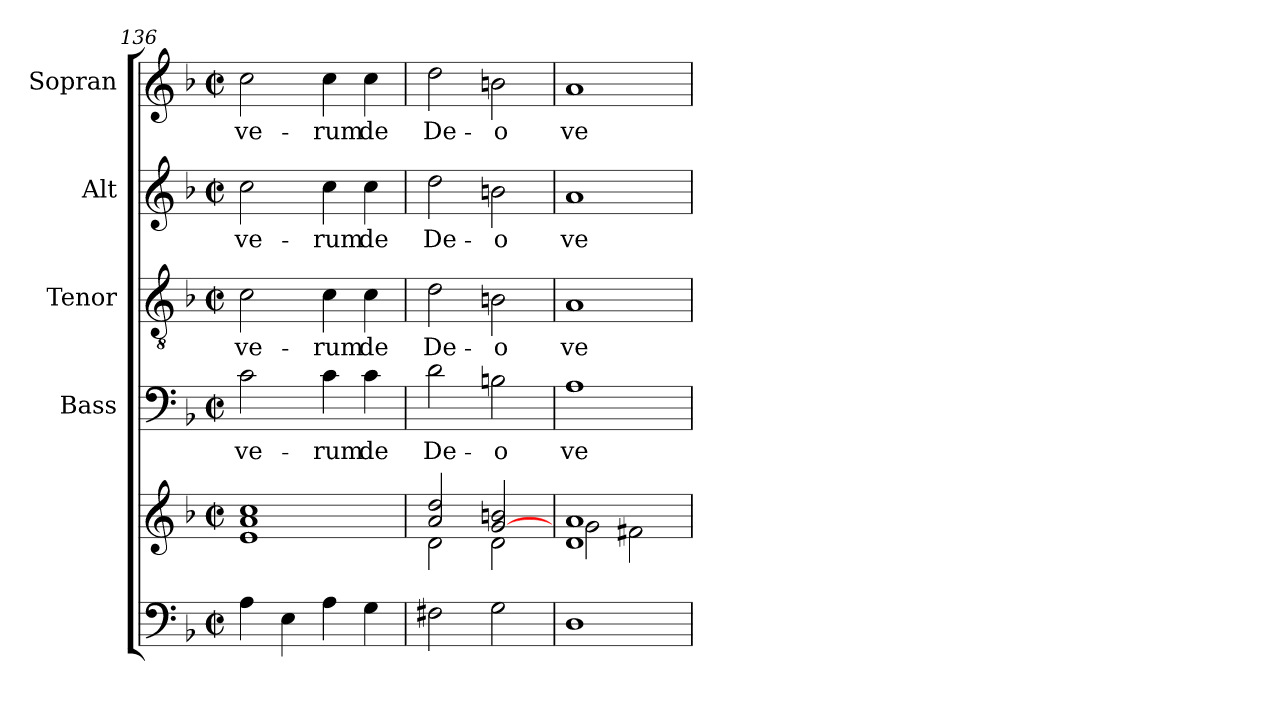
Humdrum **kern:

**kern	**kern	**kern	**text	**kern	**text	**kern	**text	**kern	**text
*part5	*part5	*part4	*part4	*part3	*part3	*part2	*part2	*part1	*part1
*staff6	*staff5	*staff4	*staff4	*staff3	*staff3	*staff2	*staff2	*staff1	*staff1
*	*	*I"Bass	*	*I"Tenor	*	*I"Alt	*	*I"Sopran	*
*	*	*I'B.	*	*I'T.	*	*I'A.	*	*I'S.	*
!!LO:LB:g=z
*clefF4	*clefG2	*clefF4	*	*clefGv2	*	*clefG2	*	*clefG2	*
*k[b-]	*k[b-]	*k[b-]	*	*k[b-]	*	*k[b-]	*	*k[b-]	*
*F:	*F:	*F:	*	*F:	*	*F:	*	*F:	*
*M2/2	*M2/2	*M2/2	*	*M2/2	*	*M2/2	*	*M2/2	*
*met(c|)	*met(c|)	*met(c|)	*	*met(c|)	*	*met(c|)	*	*met(c|)	*
=136	=136	=136	=136	=136	=136	=136	=136	=136	=136
*	*^	*	*	*	*	*	*	*	*
!	!	!	!	!LO:LY:b	!	!LO:LY:b	!	!LO:LY:b	!	!LO:LY:b
4A\	1a 1cc	1e	2c\	ve-	2c\	ve-	2cc\	ve-	2cc\	ve-
4E\	.	.	.	.	.	.	.	.	.	.
!	!	!	!	!LO:LY:b	!	!LO:LY:b	!	!LO:LY:b	!	!LO:LY:b
4A\	.	.	4c\	-rum	4c\	-rum	4cc\	-rum	4cc\	-rum
!	!	!	!	!LO:LY:b	!	!LO:LY:b	!	!LO:LY:b	!	!LO:LY:b
4G\	.	.	4c\	de	4c\	de	4cc\	de	4cc\	de
=137	=137	=137	=137	=137	=137	=137	=137	=137	=137	=137
!	!	!	!	!LO:LY:b	!	!LO:LY:b	!	!LO:LY:b	!	!LO:LY:b
2F#X\	2a/ 2dd/	2d\	2d\	De-	2d\	De-	2dd\	De-	2dd\	De-
!	!	!	!	!LO:LY:b	!	!LO:LY:b	!	!LO:LY:b	!	!LO:LY:b
2G\	[>2g/ 2bn/	2d\	2Bn\	-o	2Bn\	-o	2bn\	-o	2bn\	-o
=138	=138	=138	=138	=138	=138	=138	=138	=138	=138	=138
!	!	!	!	!LO:LY:b	!	!LO:LY:b	!	!LO:LY:b	!	!LO:LY:b
1D	1d 1a	2g\	1A	ve-	1A	ve-	1a	ve-	1a	ve-
.	.	2f#X\	.	.	.	.	.	.	.	.
*	*v	*v	*	*	*	*	*	*	*	*
=	=	=	=	=	=	=	=	=	=
*-	*-	*-	*-	*-	*-	*-	*-	*-	*-
